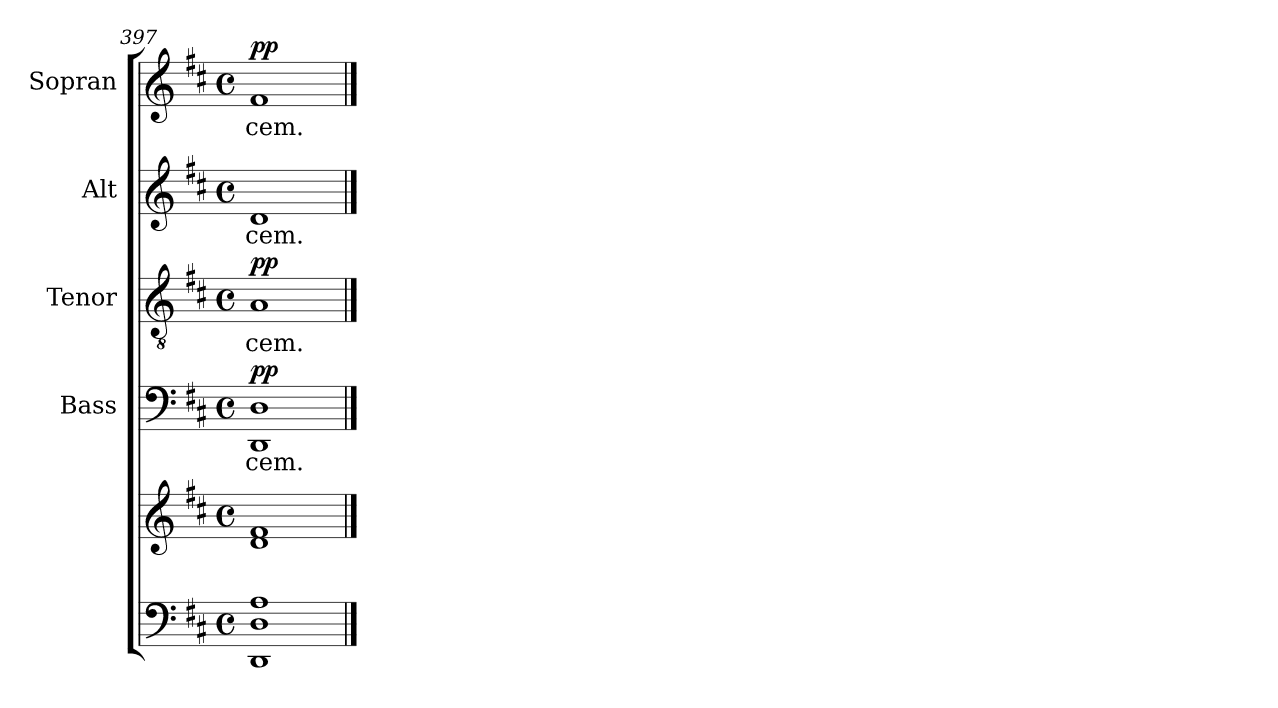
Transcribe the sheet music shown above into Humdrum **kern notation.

**kern	**kern	**kern	**text	**dynam	**kern	**text	**dynam	**kern	**text	**kern	**text	**dynam
*part5	*part5	*part4	*part4	*part4	*part3	*part3	*part3	*part2	*part2	*part1	*part1	*part1
*staff6	*staff5	*staff4	*staff4	*staff4	*staff3	*staff3	*staff3	*staff2	*staff2	*staff1	*staff1	*staff1
*	*	*I"Bass	*	*	*I"Tenor	*	*	*I"Alt	*	*I"Sopran	*	*
*	*	*I'B.	*	*	*I'T.	*	*	*I'A.	*	*I'S.	*	*
*clefF4	*clefG2	*clefF4	*	*	*clefGv2	*	*	*clefG2	*	*clefG2	*	*
*k[f#c#]	*k[f#c#]	*k[f#c#]	*	*	*k[f#c#]	*	*	*k[f#c#]	*	*k[f#c#]	*	*
*D:	*D:	*D:	*	*	*D:	*	*	*D:	*	*D:	*	*
*M4/4	*M4/4	*M4/4	*	*	*M4/4	*	*	*M4/4	*	*M4/4	*	*
*met(c)	*met(c)	*met(c)	*	*	*met(c)	*	*	*met(c)	*	*met(c)	*	*
=397	=397	=397	=397	=397	=397	=397	=397	=397	=397	=397	=397	=397
*^	*^	*	*	*	*	*	*	*	*	*	*	*
!	!	!	!	!	!LO:LY:b	!LO:DY:a	!	!LO:LY:b	!LO:DY:a	!	!LO:LY:b	!	!LO:LY:b	!LO:DY:a
*	*	*	*	*^	*	*	*	*	*	*	*	*	*	*
1A	1DD 1D	1f#	1d	1D	1DD	-cem.	pp	1A	-cem.	pp	1d	-cem.	1f#	-cem.	pp
*v	*v	*	*	*v	*v	*	*	*	*	*	*	*	*	*	*
*	*v	*v	*	*	*	*	*	*	*	*	*	*	*
==	==	==	==	==	==	==	==	==	==	==	==	==
*-	*-	*-	*-	*-	*-	*-	*-	*-	*-	*-	*-	*-
